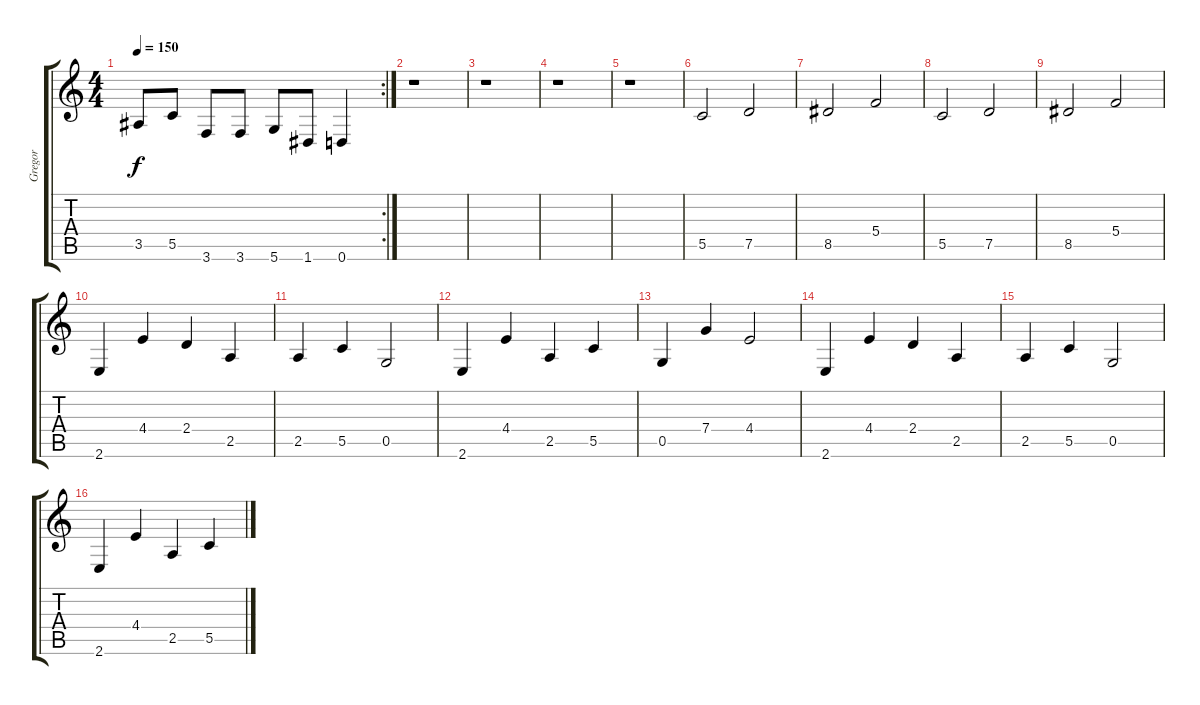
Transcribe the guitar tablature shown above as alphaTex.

\track ("Gregor" "Gregor") {instrument distortionguitar}
\staff {score tabs}
\tuning (D4 A3 F3 C3 G2 D2) {hide}
\rc 2
\ts (4 4)
\tempo 150
\clef g2
\ks c
3.5.8{dy f} 5.5.8 3.6.8 3.6.8 5.6.8 1.6.8 0.6.4 |
r.1 |
r.1 |
r.1 |
r.1 |
5.5.2 7.5.2 |
8.5.2 5.4.2 |
5.5.2 7.5.2 |
8.5.2 5.4.2 |
2.6.4 4.4.4 2.4.4 2.5.4 |
2.5.4 5.5.4 0.5.2 |
2.6.4 4.4.4 2.5.4 5.5.4 |
0.5.4 7.4.4 4.4.2 |
2.6.4 4.4.4 2.4.4 2.5.4 |
2.5.4 5.5.4 0.5.2 |
2.6.4 4.4.4 2.5.4 5.5.4
